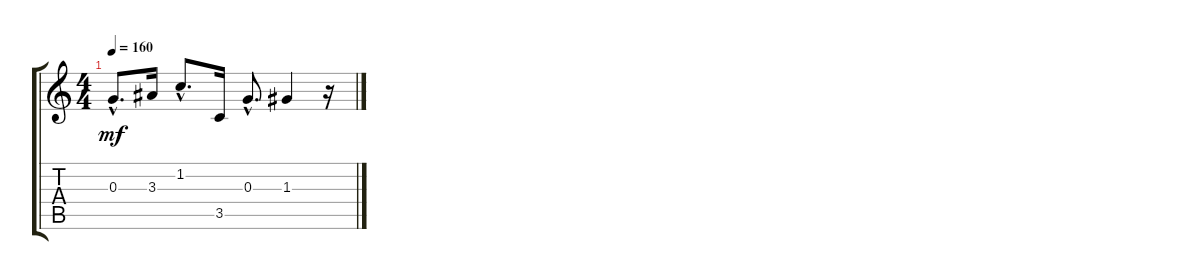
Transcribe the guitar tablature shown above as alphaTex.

\track "" {instrument acousticguitarnylon}
\staff {score tabs}
\tuning (E4 B3 G3 D3 A2 E2) {hide}
\ts (4 4)
\tempo 160
\clef g2
\ks c
0.3{hac}.8{d dy mf} 3.3.16{volume 1} 1.2{hac}.8{d} 3.5.16{volume 0} 0.3{hac}.8{d} 1.3.4{volume 0} r.16
